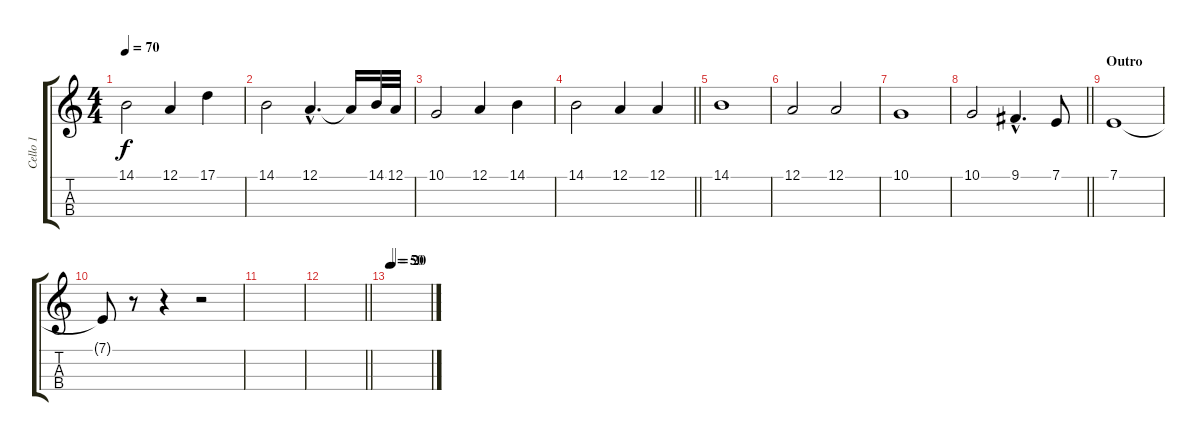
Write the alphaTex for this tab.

\track ("Cello 1" "Cello 1") {instrument cello}
\staff {score tabs}
\tuning (A3 D3 G2 C2) {hide}
\ts (4 4)
\tempo 70
\clef g2
\ks c
14.1.2{dy f} 12.1.4 17.1.4 |
14.1.2 12.1{hac}.4{d} 12.1{t}.16 14.1.32 12.1.32 |
10.1.2 12.1.4 14.1.4 |
\barLineRight lightlight
14.1.2 12.1.4 12.1.4 |
14.1.1 |
12.1.2 12.1.2 |
10.1.1 |
\barLineRight lightlight
10.1.2 9.1{hac}.4{d} 7.1.8 |
\section ("" "Outro")
7.1.1 |
7.1{t}.8 r.8 r.4 r.2 |
|
\barLineRight lightlight
|
\tempo 50
\tempo (20 0.0625)
